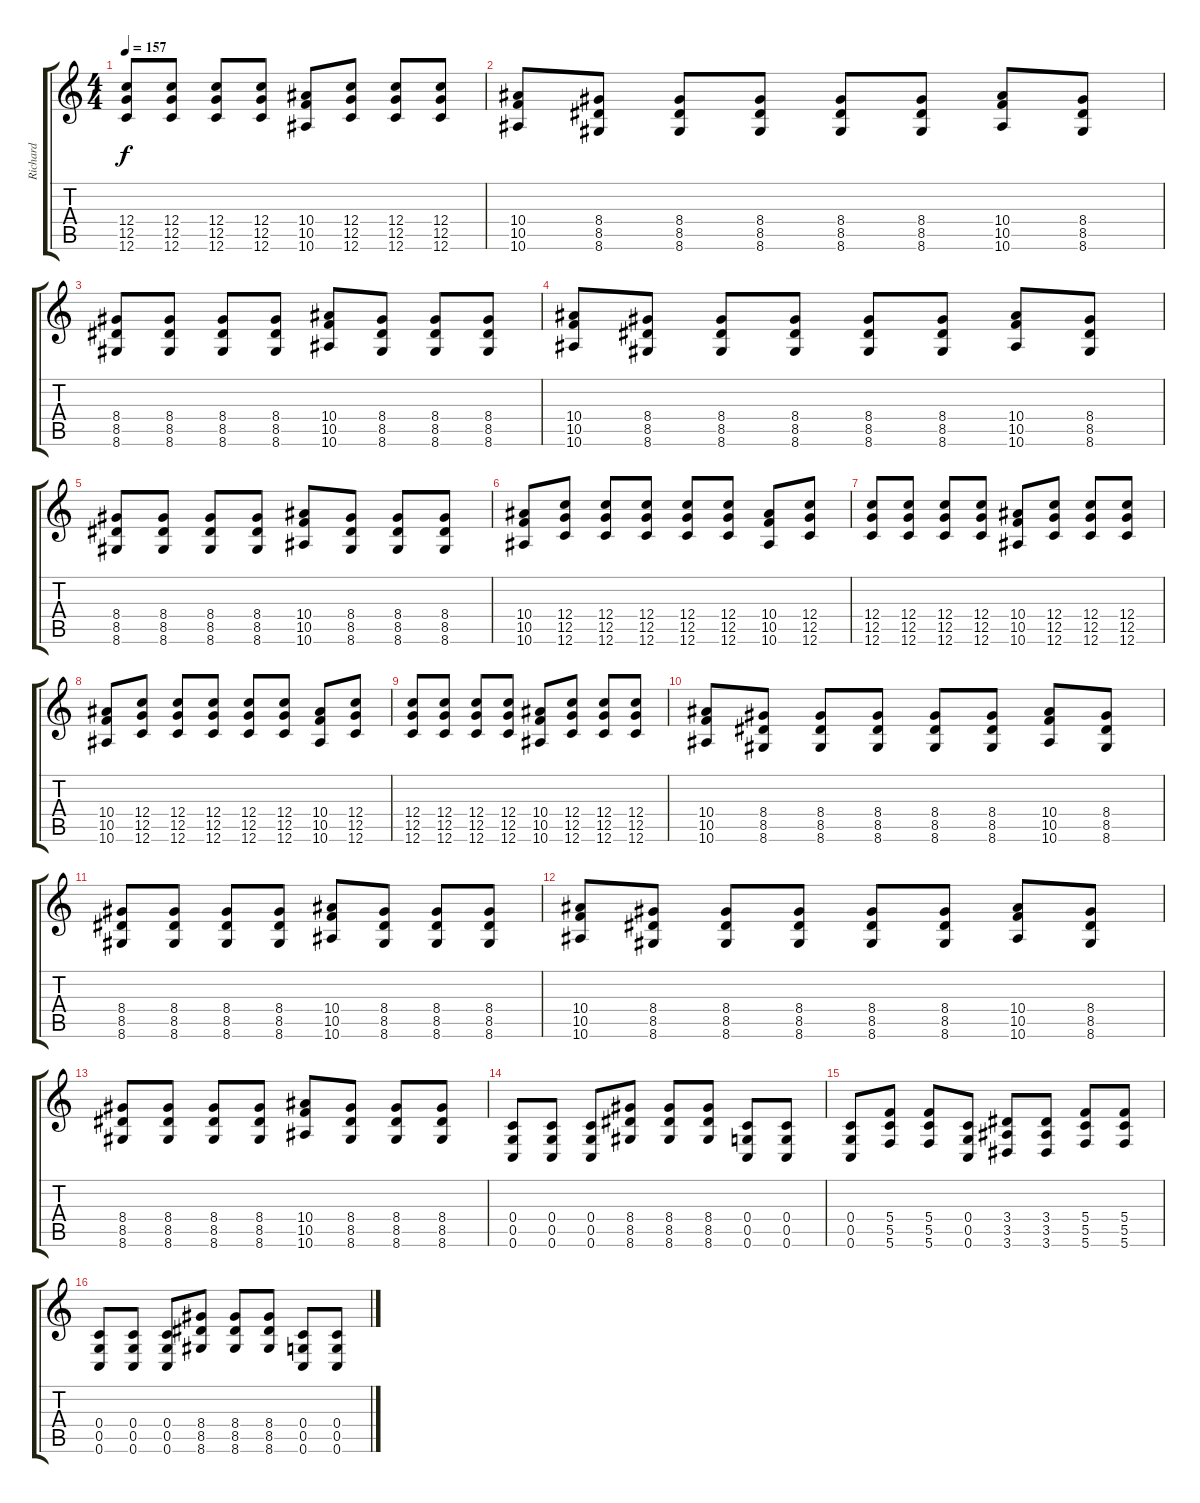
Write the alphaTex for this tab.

\track ("Richard" "Richard") {instrument overdrivenguitar}
\staff {score tabs}
\tuning (D4 A3 F3 C3 G2 C2) {hide}
\ts (4 4)
\tempo 157
\clef g2
\ks c
(12.4 12.5 12.6).8{dy f} (12.4 12.5 12.6).8 (12.4 12.5 12.6).8 (12.4 12.5 12.6).8 (10.4 10.5 10.6).8 (12.4 12.5 12.6).8 (12.4 12.5 12.6).8 (12.4 12.5 12.6).8 |
(10.4 10.5 10.6).8 (8.4 8.5 8.6).8 (8.4 8.5 8.6).8 (8.4 8.5 8.6).8 (8.4 8.5 8.6).8 (8.4 8.5 8.6).8 (10.4 10.5 10.6).8 (8.4 8.5 8.6).8 |
(8.4 8.5 8.6).8 (8.4 8.5 8.6).8 (8.4 8.5 8.6).8 (8.4 8.5 8.6).8 (10.4 10.5 10.6).8 (8.4 8.5 8.6).8 (8.4 8.5 8.6).8 (8.4 8.5 8.6).8 |
(10.4 10.5 10.6).8 (8.4 8.5 8.6).8 (8.4 8.5 8.6).8 (8.4 8.5 8.6).8 (8.4 8.5 8.6).8 (8.4 8.5 8.6).8 (10.4 10.5 10.6).8 (8.4 8.5 8.6).8 |
(8.4 8.5 8.6).8 (8.4 8.5 8.6).8 (8.4 8.5 8.6).8 (8.4 8.5 8.6).8 (10.4 10.5 10.6).8 (8.4 8.5 8.6).8 (8.4 8.5 8.6).8 (8.4 8.5 8.6).8 |
(10.4 10.5 10.6).8 (12.4 12.5 12.6).8 (12.4 12.5 12.6).8 (12.4 12.5 12.6).8 (12.4 12.5 12.6).8 (12.4 12.5 12.6).8 (10.4 10.5 10.6).8 (12.4 12.5 12.6).8 |
(12.4 12.5 12.6).8 (12.4 12.5 12.6).8 (12.4 12.5 12.6).8 (12.4 12.5 12.6).8 (10.4 10.5 10.6).8 (12.4 12.5 12.6).8 (12.4 12.5 12.6).8 (12.4 12.5 12.6).8 |
(10.4 10.5 10.6).8 (12.4 12.5 12.6).8 (12.4 12.5 12.6).8 (12.4 12.5 12.6).8 (12.4 12.5 12.6).8 (12.4 12.5 12.6).8 (10.4 10.5 10.6).8 (12.4 12.5 12.6).8 |
(12.4 12.5 12.6).8 (12.4 12.5 12.6).8 (12.4 12.5 12.6).8 (12.4 12.5 12.6).8 (10.4 10.5 10.6).8 (12.4 12.5 12.6).8 (12.4 12.5 12.6).8 (12.4 12.5 12.6).8 |
(10.4 10.5 10.6).8 (8.4 8.5 8.6).8 (8.4 8.5 8.6).8 (8.4 8.5 8.6).8 (8.4 8.5 8.6).8 (8.4 8.5 8.6).8 (10.4 10.5 10.6).8 (8.4 8.5 8.6).8 |
(8.4 8.5 8.6).8 (8.4 8.5 8.6).8 (8.4 8.5 8.6).8 (8.4 8.5 8.6).8 (10.4 10.5 10.6).8 (8.4 8.5 8.6).8 (8.4 8.5 8.6).8 (8.4 8.5 8.6).8 |
(10.4 10.5 10.6).8 (8.4 8.5 8.6).8 (8.4 8.5 8.6).8 (8.4 8.5 8.6).8 (8.4 8.5 8.6).8 (8.4 8.5 8.6).8 (10.4 10.5 10.6).8 (8.4 8.5 8.6).8 |
(8.4 8.5 8.6).8 (8.4 8.5 8.6).8 (8.4 8.5 8.6).8 (8.4 8.5 8.6).8 (10.4 10.5 10.6).8 (8.4 8.5 8.6).8 (8.4 8.5 8.6).8 (8.4 8.5 8.6).8 |
(0.4 0.5 0.6).8 (0.4 0.5 0.6).8 (0.4 0.5 0.6).8 (8.4 8.5 8.6).8 (8.4 8.5 8.6).8 (8.4 8.5 8.6).8 (0.4 0.5 0.6).8 (0.4 0.5 0.6).8 |
(0.4 0.5 0.6).8 (5.4 5.5 5.6).8 (5.4 5.5 5.6).8 (0.4 0.5 0.6).8 (3.4 3.5 3.6).8 (3.4 3.5 3.6).8 (5.4 5.5 5.6).8 (5.4 5.5 5.6).8 |
(0.4 0.5 0.6).8 (0.4 0.5 0.6).8 (0.4 0.5 0.6).8 (8.4 8.5 8.6).8 (8.4 8.5 8.6).8 (8.4 8.5 8.6).8 (0.4 0.5 0.6).8 (0.4 0.5 0.6).8
